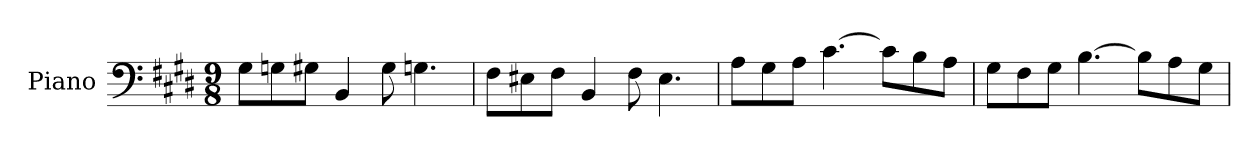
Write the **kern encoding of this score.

**kern
*part1
*staff1
*I"Piano
*I'Pno.
*clefF4
*k[f#c#g#d#]
*M9/8
*MM120
=1
8G#\L
8Gn\
8G#X\J
4BB/
8G#\
4.Gn\
=2
8F#\L
8E#X\
8F#\J
4BB/
8F#\
4.E#\
=3
8A\L
8G#\
8A\J
[4.c#\
8c#\L]
8B\
8A\J
=4
8G#\L
8F#\
8G#\J
[4.B\
8B\L]
8A\
8G#\J
=
*-
